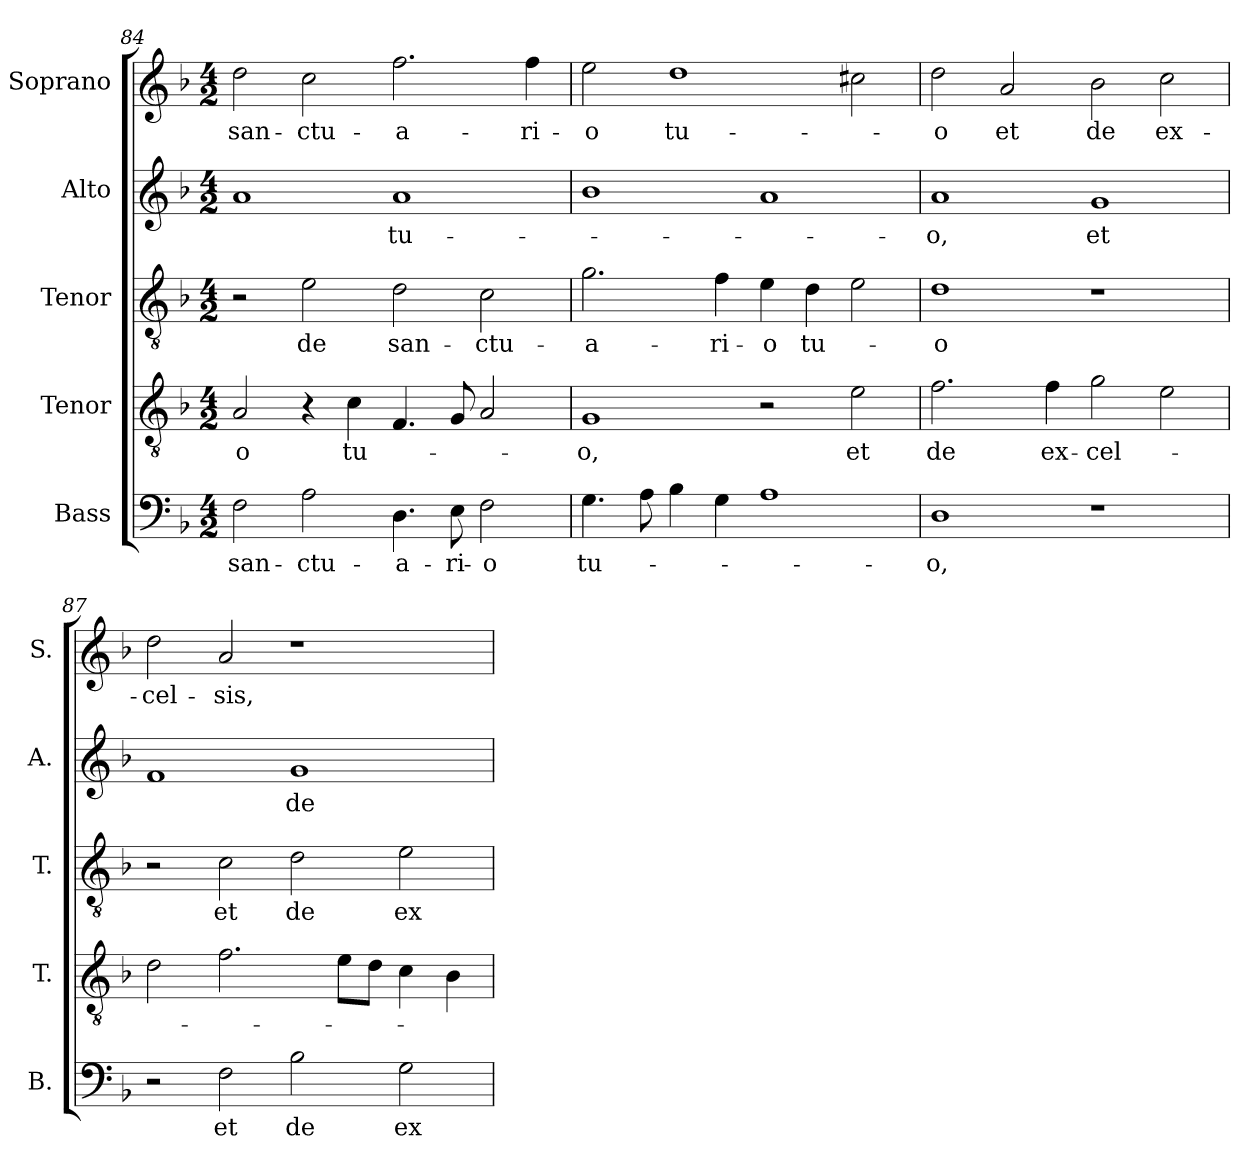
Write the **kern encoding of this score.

**kern	**text	**kern	**text	**kern	**text	**kern	**text	**kern	**text
*part5	*part5	*part4	*part4	*part3	*part3	*part2	*part2	*part1	*part1
*staff5	*staff5	*staff4	*staff4	*staff3	*staff3	*staff2	*staff2	*staff1	*staff1
*I"Bass	*	*I"Tenor	*	*I"Tenor	*	*I"Alto	*	*I"Soprano	*
*I'B.	*	*I'T.	*	*I'T.	*	*I'A.	*	*I'S.	*
*clefF4	*	*clefGv2	*	*clefGv2	*	*clefG2	*	*clefG2	*
*	*	*ITrd7c12	*	*ITrd7c12	*	*	*	*	*
*k[b-]	*	*k[b-]	*	*k[b-]	*	*k[b-]	*	*k[b-]	*
*F:	*	*F:	*	*F:	*	*F:	*	*F:	*
*M4/2	*	*M4/2	*	*M4/2	*	*M4/2	*	*M4/2	*
=84	=84	=84	=84	=84	=84	=84	=84	=84	=84
!	!LO:LY:b:color=#000000	!	!	!	!	!	!	!	!
!	!	!	!LO:LY:b:color=#000000	!	!	!	!	!	!
!	!	!	!	!	!	!	!	!	!LO:LY:b:color=#000000
2Fi\	san-	2AAi/	-o	2r	.	1ai	.	2ddi\	san-
!	!LO:LY:b:color=#000000	!	!	!	!	!	!	!	!
!	!	!	!	!	!LO:LY:b:color=#000000	!	!	!	!
!	!	!	!	!	!	!	!	!	!LO:LY:b:color=#000000
2Ai\	-ctu-	4r	.	2Ei\	de	.	.	2cci\	-ctu-
!	!	!	!LO:LY:b:color=#000000	!	!	!	!	!	!
.	.	4Ci\	tu-	.	.	.	.	.	.
!	!LO:LY:b:color=#000000	!	!	!	!	!	!	!	!
!	!	!	!	!	!LO:LY:b:color=#000000	!	!	!	!
!	!	!	!	!	!	!	!LO:LY:b:color=#000000	!	!
!	!	!	!	!	!	!	!	!	!LO:LY:b:color=#000000
4.Di\	-a-	4.FFi/	.	2Di\	san-	1ai	tu-	2.ffi\	-a-
!	!LO:LY:b:color=#000000	!	!	!	!	!	!	!	!
8Ei\	-ri-	8GGi/	.	.	.	.	.	.	.
!	!LO:LY:b:color=#000000	!	!	!	!	!	!	!	!
!	!	!	!	!	!LO:LY:b:color=#000000	!	!	!	!
2Fi\	-o	2AAi/	.	2Ci\	-ctu-	.	.	.	.
!	!	!	!	!	!	!	!	!	!LO:LY:b:color=#000000
.	.	.	.	.	.	.	.	4ffi\	-ri-
=85	=85	=85	=85	=85	=85	=85	=85	=85	=85
!	!LO:LY:b:color=#000000	!	!	!	!	!	!	!	!
!	!	!	!LO:LY:b:color=#000000	!	!	!	!	!	!
!	!	!	!	!	!LO:LY:b:color=#000000	!	!	!	!
!	!	!	!	!	!	!	!	!	!LO:LY:b:color=#000000
4.Gi\	tu-	1GGi	-o,	2.Gi\	-a-	1b-i	.	2eei\	-o
8Ai\	.	.	.	.	.	.	.	.	.
!	!	!	!	!	!	!	!	!	!LO:LY:b:color=#000000
4B-i\	.	.	.	.	.	.	.	1ddi	tu-
!	!	!	!	!	!LO:LY:b:color=#000000	!	!	!	!
4Gi\	.	.	.	4Fi\	-ri-	.	.	.	.
!	!	!	!	!	!LO:LY:b:color=#000000	!	!	!	!
1Ai	.	2r	.	4Ei\	-o	1ai	.	.	.
!	!	!	!	!	!LO:LY:b:color=#000000	!	!	!	!
.	.	.	.	4Di\	tu-	.	.	.	.
!	!	!	!LO:LY:b:color=#000000	!	!	!	!	!	!
.	.	2Ei\	et	2Ei\	.	.	.	2cc#Xi\	.
=86	=86	=86	=86	=86	=86	=86	=86	=86	=86
!	!LO:LY:b:color=#000000	!	!	!	!	!	!	!	!
!	!	!	!LO:LY:b:color=#000000	!	!	!	!	!	!
!	!	!	!	!	!LO:LY:b:color=#000000	!	!	!	!
!	!	!	!	!	!	!	!LO:LY:b:color=#000000	!	!
!	!	!	!	!	!	!	!	!	!LO:LY:b:color=#000000
1Di	-o,	2.Fi\	de	1Di	-o	1ai	-o,	2ddi\	-o
!	!	!	!	!	!	!	!	!	!LO:LY:b:color=#000000
.	.	.	.	.	.	.	.	2ai/	et
!	!	!	!LO:LY:b:color=#000000	!	!	!	!	!	!
.	.	4Fi\	ex-	.	.	.	.	.	.
!	!	!	!LO:LY:b:color=#000000	!	!	!	!	!	!
!	!	!	!	!	!	!	!LO:LY:b:color=#000000	!	!
!	!	!	!	!	!	!	!	!	!LO:LY:b:color=#000000
1r	.	2Gi\	-cel-	1r	.	1gi	et	2b-i\	de
!	!	!	!	!	!	!	!	!	!LO:LY:b:color=#000000
.	.	2Ei\	.	.	.	.	.	2cci\	ex-
=87	=87	=87	=87	=87	=87	=87	=87	=87	=87
!	!	!	!	!	!	!	!	!	!LO:LY:b:color=#000000
2r	.	2Di\	.	2r	.	1fi	.	2ddi\	-cel-
!	!LO:LY:b:color=#000000	!	!	!	!	!	!	!	!
!	!	!	!	!	!LO:LY:b:color=#000000	!	!	!	!
!	!	!	!	!	!	!	!	!	!LO:LY:b:color=#000000
2Fi\	et	2.Fi\	.	2Ci\	et	.	.	2ai/	-sis,
!	!LO:LY:b:color=#000000	!	!	!	!	!	!	!	!
!	!	!	!	!	!LO:LY:b:color=#000000	!	!	!	!
!	!	!	!	!	!	!	!LO:LY:b:color=#000000	!	!
2B-i\	de	.	.	2Di\	de	1gi	de	1r	.
.	.	8Ei\L	.	.	.	.	.	.	.
.	.	8Di\J	.	.	.	.	.	.	.
!	!LO:LY:b:color=#000000	!	!	!	!	!	!	!	!
!	!	!	!	!	!LO:LY:b:color=#000000	!	!	!	!
2Gi\	ex-	4Ci\	.	2Ei\	ex-	.	.	.	.
.	.	4BB-i\	.	.	.	.	.	.	.
=	=	=	=	=	=	=	=	=	=
*-	*-	*-	*-	*-	*-	*-	*-	*-	*-
